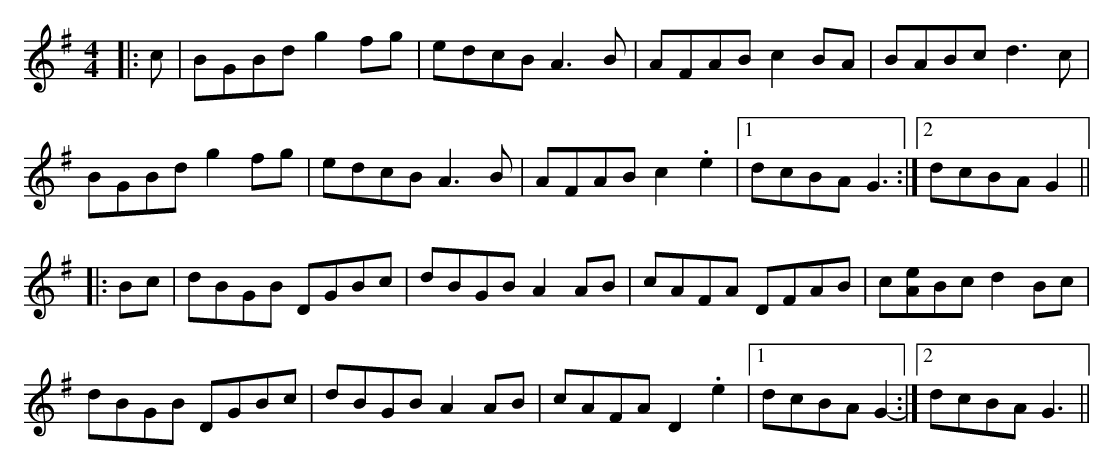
X:1
M:4/4
K:G
|:c|BGBd g2 fg|edcB A3 B|AFAB c2 BA|BABc d3 c|
BGBd g2 fg|edcB A3 B|AFAB c2 .e2|1 dcBA G3:|2 dcBA G2||
|:Bc|dBGB DGBc|dBGB A2 AB|cAFA DFAB|c[Ae]Bc d2 Bc|
dBGB DGBc|dBGB A2 AB|cAFA D2 .e2|1 dcBA G2-:|2 dcBA G3||
